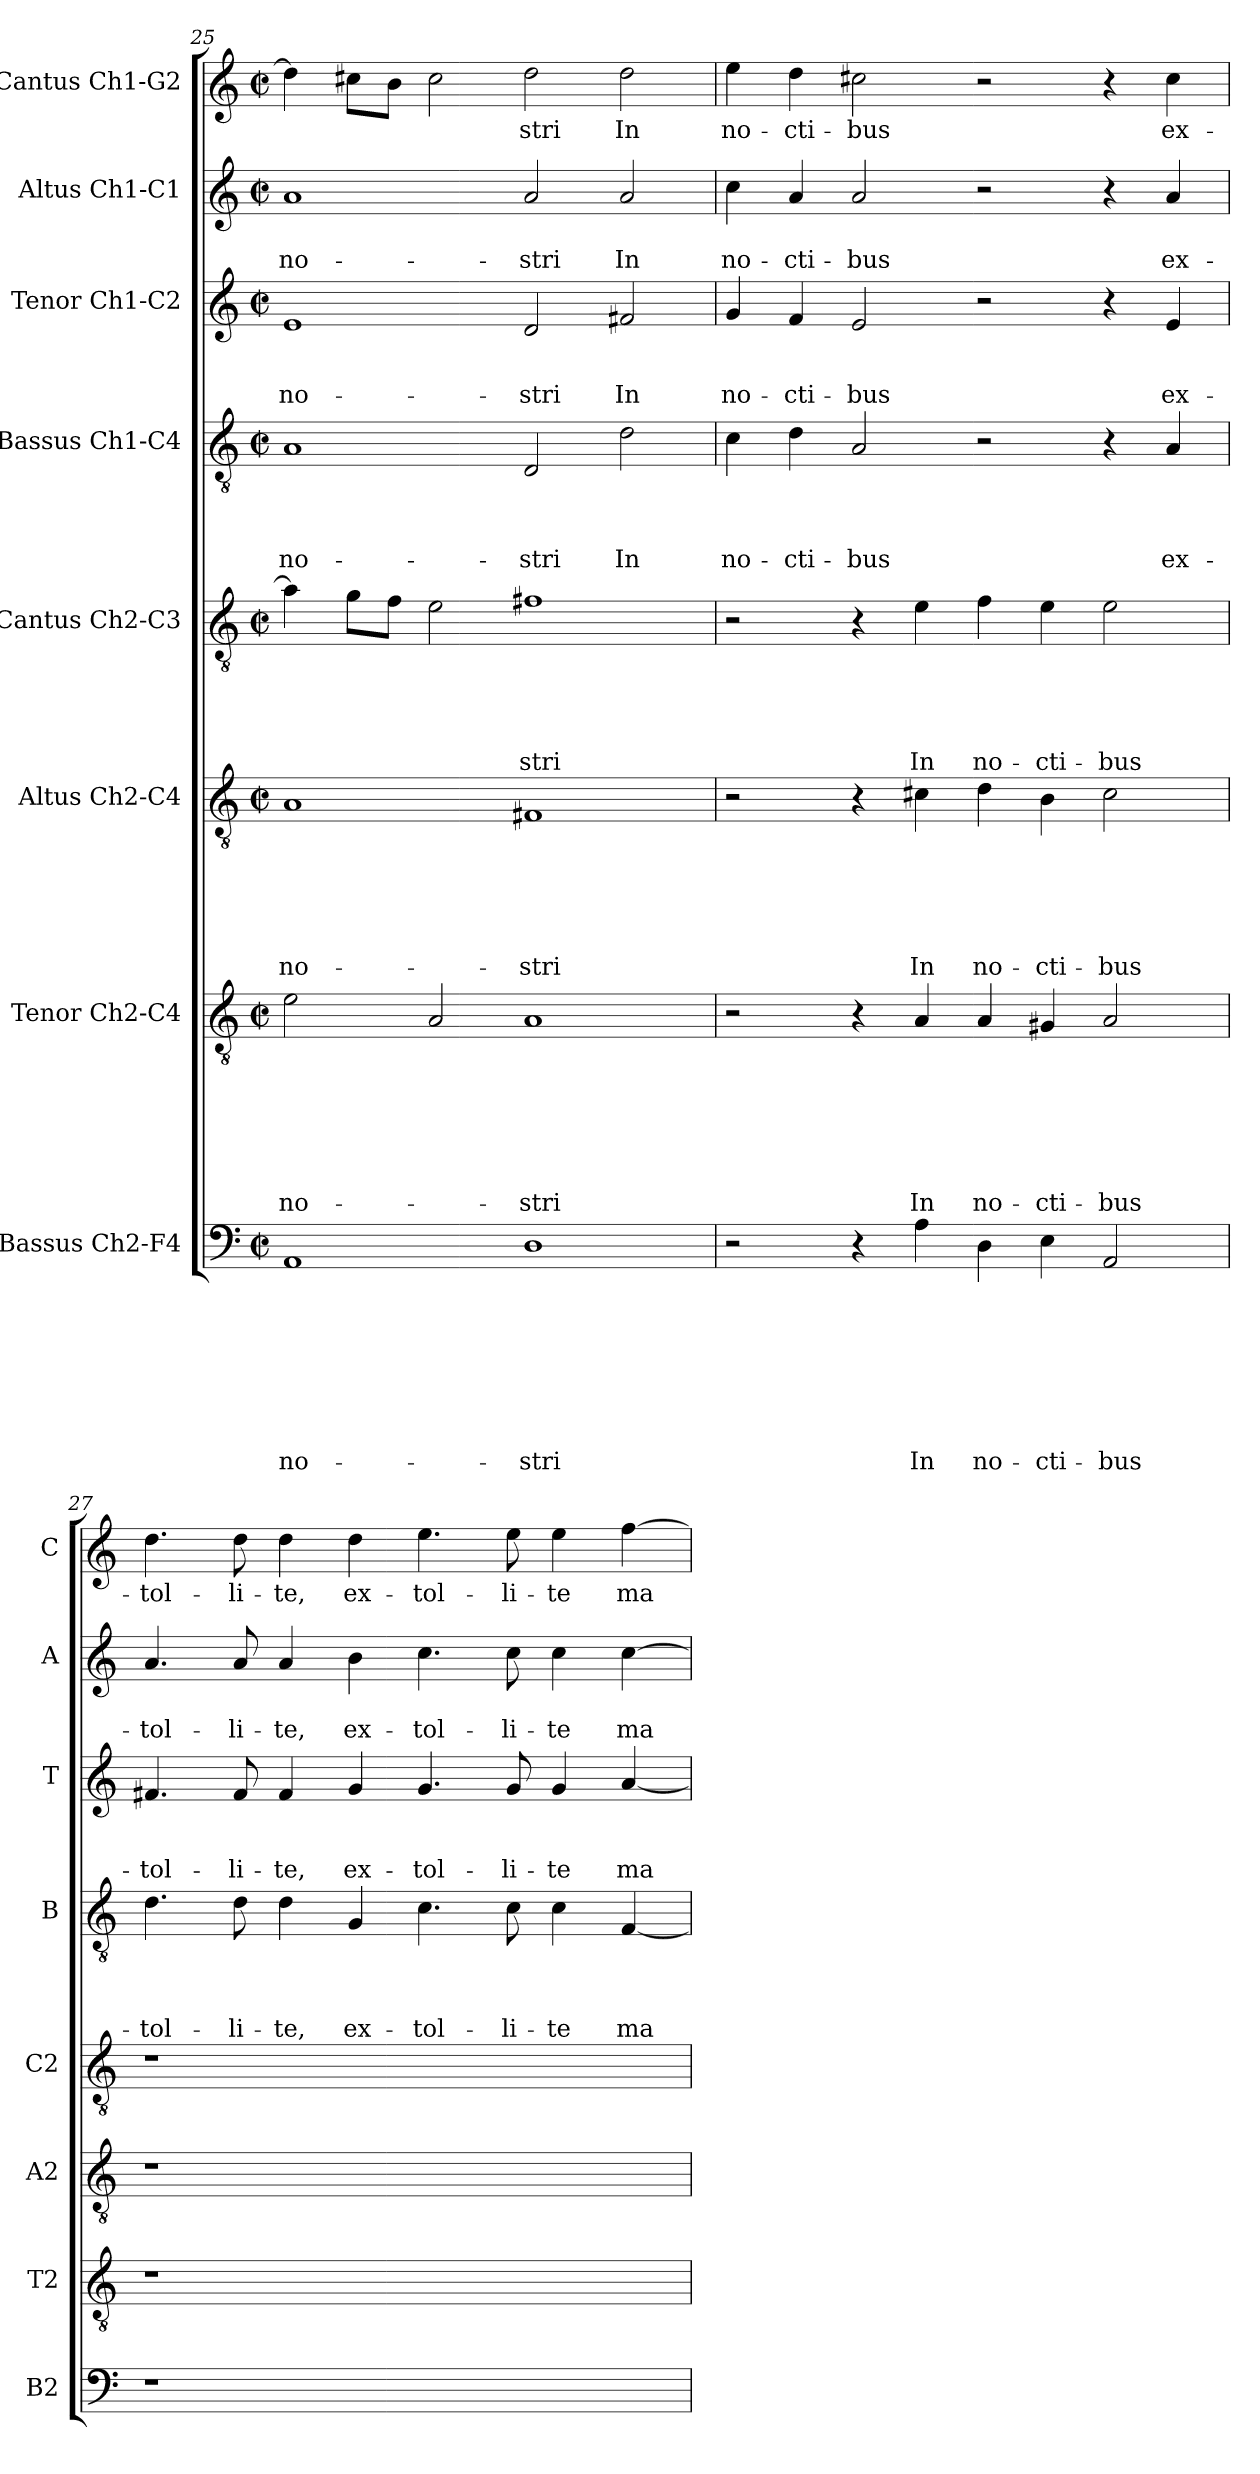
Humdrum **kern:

**kern	**text	**text	**text	**text	**text	**text	**text	**text	**kern	**text	**text	**text	**text	**text	**text	**text	**kern	**text	**text	**text	**text	**text	**text	**kern	**text	**text	**text	**text	**text	**kern	**text	**text	**text	**text	**kern	**text	**text	**text	**kern	**text	**text	**kern	**text
*part8	*part8	*part8	*part8	*part8	*part8	*part8	*part8	*part8	*part7	*part7	*part7	*part7	*part7	*part7	*part7	*part7	*part6	*part6	*part6	*part6	*part6	*part6	*part6	*part5	*part5	*part5	*part5	*part5	*part5	*part4	*part4	*part4	*part4	*part4	*part3	*part3	*part3	*part3	*part2	*part2	*part2	*part1	*part1
*staff8	*staff8	*staff8	*staff8	*staff8	*staff8	*staff8	*staff8	*staff8	*staff7	*staff7	*staff7	*staff7	*staff7	*staff7	*staff7	*staff7	*staff6	*staff6	*staff6	*staff6	*staff6	*staff6	*staff6	*staff5	*staff5	*staff5	*staff5	*staff5	*staff5	*staff4	*staff4	*staff4	*staff4	*staff4	*staff3	*staff3	*staff3	*staff3	*staff2	*staff2	*staff2	*staff1	*staff1
*I"Bassus Ch2-F4	*	*	*	*	*	*	*	*	*I"Tenor Ch2-C4	*	*	*	*	*	*	*	*I"Altus Ch2-C4	*	*	*	*	*	*	*I"Cantus Ch2-C3	*	*	*	*	*	*I"Bassus Ch1-C4	*	*	*	*	*I"Tenor Ch1-C2	*	*	*	*I"Altus Ch1-C1	*	*	*I"Cantus Ch1-G2	*
*I'B2	*	*	*	*	*	*	*	*	*I'T2	*	*	*	*	*	*	*	*I'A2	*	*	*	*	*	*	*I'C2	*	*	*	*	*	*I'B	*	*	*	*	*I'T	*	*	*	*I'A	*	*	*I'C	*
*clefF4	*	*	*	*	*	*	*	*	*clefGv2	*	*	*	*	*	*	*	*clefGv2	*	*	*	*	*	*	*clefGv2	*	*	*	*	*	*clefGv2	*	*	*	*	*clefG2	*	*	*	*clefG2	*	*	*clefG2	*
*k[]	*	*	*	*	*	*	*	*	*k[]	*	*	*	*	*	*	*	*k[]	*	*	*	*	*	*	*k[]	*	*	*	*	*	*k[]	*	*	*	*	*k[]	*	*	*	*k[]	*	*	*k[]	*
*C:	*	*	*	*	*	*	*	*	*C:	*	*	*	*	*	*	*	*C:	*	*	*	*	*	*	*C:	*	*	*	*	*	*C:	*	*	*	*	*C:	*	*	*	*C:	*	*	*C:	*
*M2/2	*	*	*	*	*	*	*	*	*M2/2	*	*	*	*	*	*	*	*M2/2	*	*	*	*	*	*	*M2/2	*	*	*	*	*	*M2/2	*	*	*	*	*M2/2	*	*	*	*M2/2	*	*	*M2/2	*
*met(c|)	*	*	*	*	*	*	*	*	*met(c|)	*	*	*	*	*	*	*	*met(c|)	*	*	*	*	*	*	*met(c|)	*	*	*	*	*	*met(c|)	*	*	*	*	*met(c|)	*	*	*	*met(c|)	*	*	*met(c|)	*
=25	=25	=25	=25	=25	=25	=25	=25	=25	=25	=25	=25	=25	=25	=25	=25	=25	=25	=25	=25	=25	=25	=25	=25	=25	=25	=25	=25	=25	=25	=25	=25	=25	=25	=25	=25	=25	=25	=25	=25	=25	=25	=25	=25
!	!	!	!	!	!	!	!	!LO:LY:b	!	!	!	!	!	!	!	!LO:LY:b	!	!	!	!	!	!	!LO:LY:b	!	!	!	!	!	!	!	!	!	!	!LO:LY:b	!	!	!	!LO:LY:b	!	!	!LO:LY:b	!	!
1AA	.	.	.	.	.	.	.	no-	2e\	.	.	.	.	.	.	no-	1A	.	.	.	.	.	no-	4a\]	.	.	.	.	.	1A	.	.	.	no-	1e	.	.	no-	1a	.	no-	4dd\]	.
.	.	.	.	.	.	.	.	.	.	.	.	.	.	.	.	.	.	.	.	.	.	.	.	8g\L	.	.	.	.	.	.	.	.	.	.	.	.	.	.	.	.	.	8cc#X\L	.
.	.	.	.	.	.	.	.	.	.	.	.	.	.	.	.	.	.	.	.	.	.	.	.	8f\J	.	.	.	.	.	.	.	.	.	.	.	.	.	.	.	.	.	8b\J	.
.	.	.	.	.	.	.	.	.	2A/	.	.	.	.	.	.	.	.	.	.	.	.	.	.	2e\	.	.	.	.	.	.	.	.	.	.	.	.	.	.	.	.	.	2cc#\	.
!	!	!	!	!	!	!	!	!LO:LY:b	!	!	!	!	!	!	!	!LO:LY:b	!	!	!	!	!	!	!LO:LY:b	!	!	!	!	!	!LO:LY:b	!	!	!	!	!LO:LY:b	!	!	!	!LO:LY:b	!	!	!LO:LY:b	!	!LO:LY:b
1D	.	.	.	.	.	.	.	-stri	1A	.	.	.	.	.	.	-stri	1F#X	.	.	.	.	.	-stri	1f#X	.	.	.	.	-stri	2D/	.	.	.	-stri	2d/	.	.	-stri	2a/	.	-stri	2dd\	-stri
!	!	!	!	!	!	!	!	!	!	!	!	!	!	!	!	!	!	!	!	!	!	!	!	!	!	!	!	!	!	!	!	!	!	!LO:LY:b	!	!	!	!LO:LY:b	!	!	!LO:LY:b	!	!LO:LY:b
.	.	.	.	.	.	.	.	.	.	.	.	.	.	.	.	.	.	.	.	.	.	.	.	.	.	.	.	.	.	2d\	.	.	.	In	2f#X/	.	.	In	2a/	.	In	2dd\	In
=26	=26	=26	=26	=26	=26	=26	=26	=26	=26	=26	=26	=26	=26	=26	=26	=26	=26	=26	=26	=26	=26	=26	=26	=26	=26	=26	=26	=26	=26	=26	=26	=26	=26	=26	=26	=26	=26	=26	=26	=26	=26	=26	=26
!	!	!	!	!	!	!	!	!	!	!	!	!	!	!	!	!	!	!	!	!	!	!	!	!	!	!	!	!	!	!	!	!	!	!LO:LY:b	!	!	!	!LO:LY:b	!	!	!LO:LY:b	!	!LO:LY:b
2r	.	.	.	.	.	.	.	.	2r	.	.	.	.	.	.	.	2r	.	.	.	.	.	.	2r	.	.	.	.	.	4c\	.	.	.	no-	4g/	.	.	no-	4cc\	.	no-	4ee\	no-
!	!	!	!	!	!	!	!	!	!	!	!	!	!	!	!	!	!	!	!	!	!	!	!	!	!	!	!	!	!	!	!	!	!	!LO:LY:b	!	!	!	!LO:LY:b	!	!	!LO:LY:b	!	!LO:LY:b
.	.	.	.	.	.	.	.	.	.	.	.	.	.	.	.	.	.	.	.	.	.	.	.	.	.	.	.	.	.	4d\	.	.	.	-cti-	4f/	.	.	-cti-	4a/	.	-cti-	4dd\	-cti-
!	!	!	!	!	!	!	!	!	!	!	!	!	!	!	!	!	!	!	!	!	!	!	!	!	!	!	!	!	!	!	!	!	!	!LO:LY:b	!	!	!	!LO:LY:b	!	!	!LO:LY:b	!	!LO:LY:b
4r	.	.	.	.	.	.	.	.	4r	.	.	.	.	.	.	.	4r	.	.	.	.	.	.	4r	.	.	.	.	.	2A/	.	.	.	-bus	2e/	.	.	-bus	2a/	.	-bus	2cc#X\	-bus
!	!	!	!	!	!	!	!	!LO:LY:b	!	!	!	!	!	!	!	!LO:LY:b	!	!	!	!	!	!	!LO:LY:b	!	!	!	!	!	!LO:LY:b	!	!	!	!	!	!	!	!	!	!	!	!	!	!
4A\	.	.	.	.	.	.	.	In	4A/	.	.	.	.	.	.	In	4c#X\	.	.	.	.	.	In	4e\	.	.	.	.	In	.	.	.	.	.	.	.	.	.	.	.	.	.	.
!	!	!	!	!	!	!	!	!LO:LY:b	!	!	!	!	!	!	!	!LO:LY:b	!	!	!	!	!	!	!LO:LY:b	!	!	!	!	!	!LO:LY:b	!	!	!	!	!	!	!	!	!	!	!	!	!	!
4D\	.	.	.	.	.	.	.	no-	4A/	.	.	.	.	.	.	no-	4d\	.	.	.	.	.	no-	4f\	.	.	.	.	no-	2r	.	.	.	.	2r	.	.	.	2r	.	.	2r	.
!	!	!	!	!	!	!	!	!LO:LY:b	!	!	!	!	!	!	!	!LO:LY:b	!	!	!	!	!	!	!LO:LY:b	!	!	!	!	!	!LO:LY:b	!	!	!	!	!	!	!	!	!	!	!	!	!	!
4E\	.	.	.	.	.	.	.	-cti-	4G#X/	.	.	.	.	.	.	-cti-	4B\	.	.	.	.	.	-cti-	4e\	.	.	.	.	-cti-	.	.	.	.	.	.	.	.	.	.	.	.	.	.
!	!	!	!	!	!	!	!	!LO:LY:b	!	!	!	!	!	!	!	!LO:LY:b	!	!	!	!	!	!	!LO:LY:b	!	!	!	!	!	!LO:LY:b	!	!	!	!	!	!	!	!	!	!	!	!	!	!
2AA/	.	.	.	.	.	.	.	-bus	2A/	.	.	.	.	.	.	-bus	2c#\	.	.	.	.	.	-bus	2e\	.	.	.	.	-bus	4r	.	.	.	.	4r	.	.	.	4r	.	.	4r	.
!	!	!	!	!	!	!	!	!	!	!	!	!	!	!	!	!	!	!	!	!	!	!	!	!	!	!	!	!	!	!	!	!	!	!LO:LY:b	!	!	!	!LO:LY:b	!	!	!LO:LY:b	!	!LO:LY:b
.	.	.	.	.	.	.	.	.	.	.	.	.	.	.	.	.	.	.	.	.	.	.	.	.	.	.	.	.	.	4A/	.	.	.	ex-	4e/	.	.	ex-	4a/	.	ex-	4cc#\	ex-
!!LO:PB:g=z
=27	=27	=27	=27	=27	=27	=27	=27	=27	=27	=27	=27	=27	=27	=27	=27	=27	=27	=27	=27	=27	=27	=27	=27	=27	=27	=27	=27	=27	=27	=27	=27	=27	=27	=27	=27	=27	=27	=27	=27	=27	=27	=27	=27
!	!	!	!	!	!	!	!	!	!	!	!	!	!	!	!	!	!	!	!	!	!	!	!	!	!	!	!	!	!	!	!	!	!	!LO:LY:b	!	!	!	!LO:LY:b	!	!	!LO:LY:b	!	!LO:LY:b
1r	.	.	.	.	.	.	.	.	1r	.	.	.	.	.	.	.	1r	.	.	.	.	.	.	1r	.	.	.	.	.	4.d\	.	.	.	-tol-	4.f#X/	.	.	-tol-	4.a/	.	-tol-	4.dd\	-tol-
!	!	!	!	!	!	!	!	!	!	!	!	!	!	!	!	!	!	!	!	!	!	!	!	!	!	!	!	!	!	!	!	!	!	!LO:LY:b	!	!	!	!LO:LY:b	!	!	!LO:LY:b	!	!LO:LY:b
.	.	.	.	.	.	.	.	.	.	.	.	.	.	.	.	.	.	.	.	.	.	.	.	.	.	.	.	.	.	8d\	.	.	.	-li-	8f#/	.	.	-li-	8a/	.	-li-	8dd\	-li-
!	!	!	!	!	!	!	!	!	!	!	!	!	!	!	!	!	!	!	!	!	!	!	!	!	!	!	!	!	!	!	!	!	!	!LO:LY:b	!	!	!	!LO:LY:b	!	!	!LO:LY:b	!	!LO:LY:b
.	.	.	.	.	.	.	.	.	.	.	.	.	.	.	.	.	.	.	.	.	.	.	.	.	.	.	.	.	.	4d\	.	.	.	-te,	4f#/	.	.	-te,	4a/	.	-te,	4dd\	-te,
!	!	!	!	!	!	!	!	!	!	!	!	!	!	!	!	!	!	!	!	!	!	!	!	!	!	!	!	!	!	!	!	!	!	!LO:LY:b	!	!	!	!LO:LY:b	!	!	!LO:LY:b	!	!LO:LY:b
.	.	.	.	.	.	.	.	.	.	.	.	.	.	.	.	.	.	.	.	.	.	.	.	.	.	.	.	.	.	4G/	.	.	.	ex-	4g/	.	.	ex-	4b\	.	ex-	4dd\	ex-
!	!	!	!	!	!	!	!	!	!	!	!	!	!	!	!	!	!	!	!	!	!	!	!	!	!	!	!	!	!	!	!	!	!	!LO:LY:b	!	!	!	!LO:LY:b	!	!	!LO:LY:b	!	!LO:LY:b
1ryy	.	.	.	.	.	.	.	.	1ryy	.	.	.	.	.	.	.	1ryy	.	.	.	.	.	.	1ryy	.	.	.	.	.	4.c\	.	.	.	-tol-	4.g/	.	.	-tol-	4.cc\	.	-tol-	4.ee\	-tol-
!	!	!	!	!	!	!	!	!	!	!	!	!	!	!	!	!	!	!	!	!	!	!	!	!	!	!	!	!	!	!	!	!	!	!LO:LY:b	!	!	!	!LO:LY:b	!	!	!LO:LY:b	!	!LO:LY:b
.	.	.	.	.	.	.	.	.	.	.	.	.	.	.	.	.	.	.	.	.	.	.	.	.	.	.	.	.	.	8c\	.	.	.	-li-	8g/	.	.	-li-	8cc\	.	-li-	8ee\	-li-
!	!	!	!	!	!	!	!	!	!	!	!	!	!	!	!	!	!	!	!	!	!	!	!	!	!	!	!	!	!	!	!	!	!	!LO:LY:b	!	!	!	!LO:LY:b	!	!	!LO:LY:b	!	!LO:LY:b
.	.	.	.	.	.	.	.	.	.	.	.	.	.	.	.	.	.	.	.	.	.	.	.	.	.	.	.	.	.	4c\	.	.	.	-te	4g/	.	.	-te	4cc\	.	-te	4ee\	-te
!	!	!	!	!	!	!	!	!	!	!	!	!	!	!	!	!	!	!	!	!	!	!	!	!	!	!	!	!	!	!	!	!	!	!LO:LY:b	!	!	!	!LO:LY:b	!	!	!LO:LY:b	!	!LO:LY:b
.	.	.	.	.	.	.	.	.	.	.	.	.	.	.	.	.	.	.	.	.	.	.	.	.	.	.	.	.	.	[4F/	.	.	.	ma-	[4a/	.	.	ma-	[4cc\	.	ma-	[4ff\	ma-
=	=	=	=	=	=	=	=	=	=	=	=	=	=	=	=	=	=	=	=	=	=	=	=	=	=	=	=	=	=	=	=	=	=	=	=	=	=	=	=	=	=	=	=
*-	*-	*-	*-	*-	*-	*-	*-	*-	*-	*-	*-	*-	*-	*-	*-	*-	*-	*-	*-	*-	*-	*-	*-	*-	*-	*-	*-	*-	*-	*-	*-	*-	*-	*-	*-	*-	*-	*-	*-	*-	*-	*-	*-
